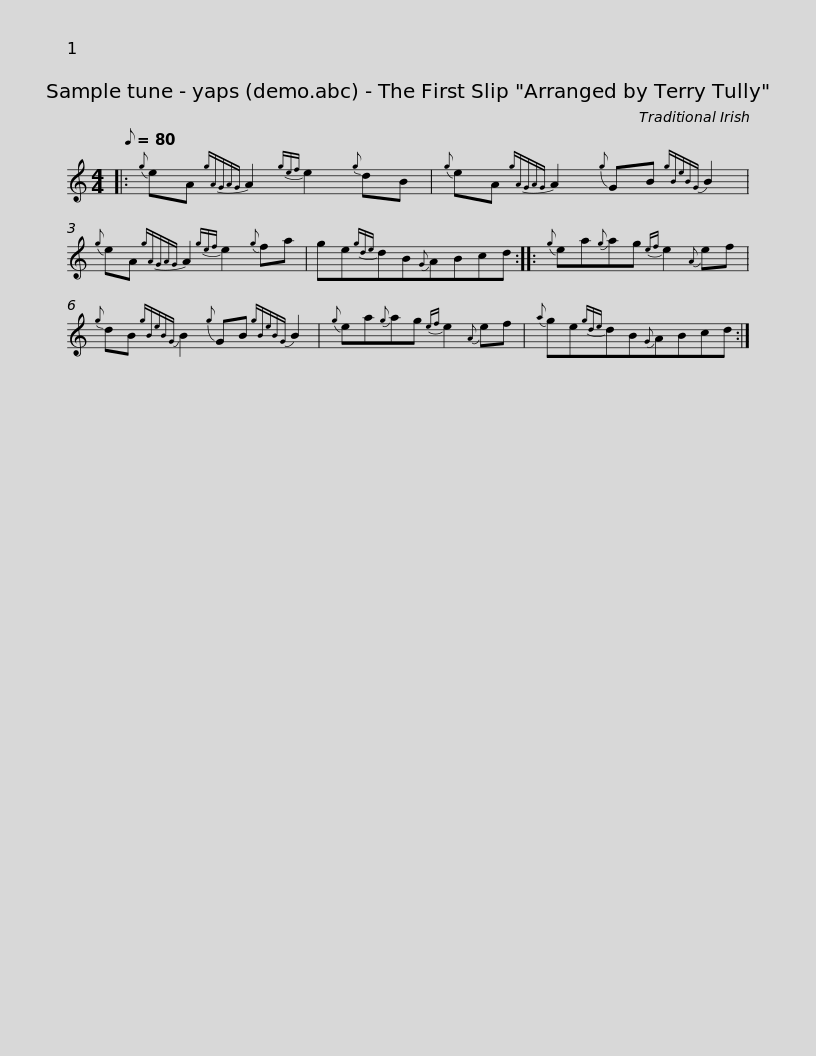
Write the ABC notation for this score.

X:1
L:1/8
Q:1/8=80
M:4/4
I:linebreak $
K:C
V:1 treble
V:1
|:{g} eA{gAGAG} A2{gef} e2{g} dB |{g} eA{gAGAG} A2{g} GB{gBeBG} B2 |{g} eA{gAGAG} A2{gef} e2{g} fa |$ ge{gde}dB{G}ABcd ::{g} ea{g}ag{ef} e2{A} ef | %5
{g} dB{gBeBG} B2{g} GB{gBeBG} B2 |${g} ea{g}ag{ef} e2{A} ef |{a} ge{gde}dB{G}ABcd :| %8
